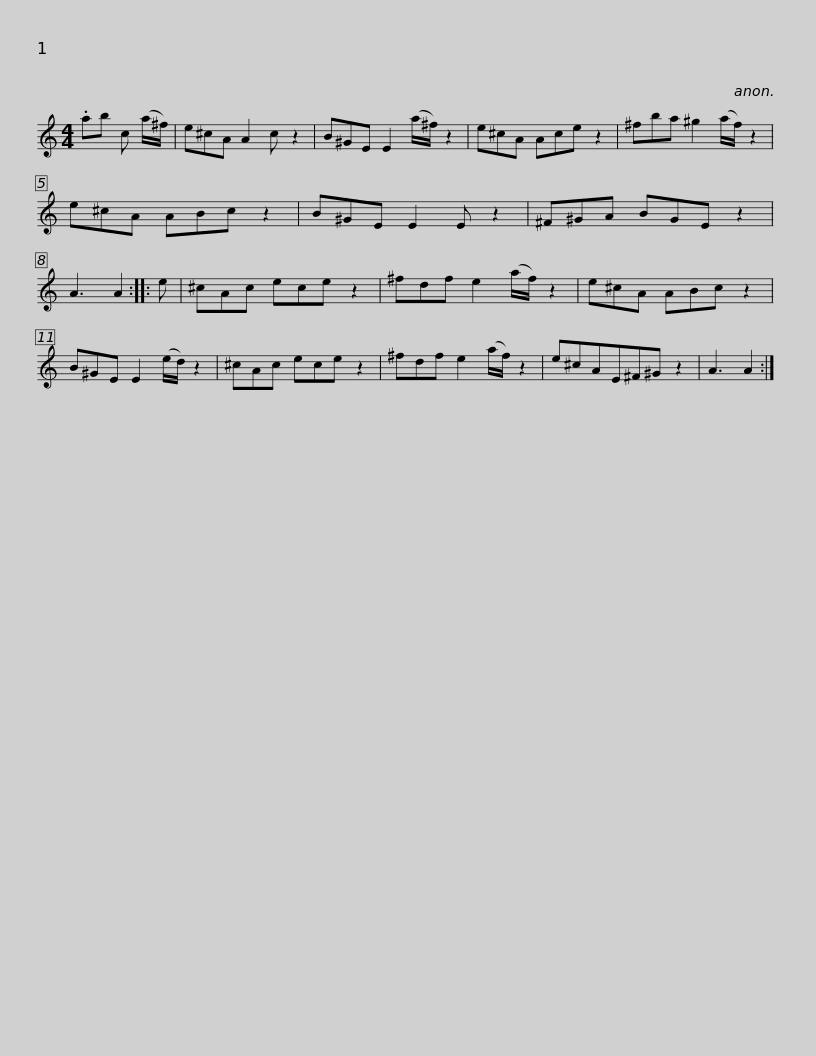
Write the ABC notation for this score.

X:1
L:1/8
M:4/4
I:linebreak $
K:C
V:1 treble
V:1
 .ab c (a/^f/) | e^cA A2 c z2 | B^GE E2 (a/^f/) z2 | e^cA Ace z2 | ^fba ^g2 (a/f/) z2 | %5
 e^cA ABc z2 |$ B^GE E2 E z2 | ^F^GA BGE z2 | A3 A2 :: e | %10
 ^cAc ece z2 | ^fdf e2 (a/f/) z2 | e^cA ABc z2 |$ B^GE E2 (e/d/) z2 | ^cAc ece z2 | %15
 ^fdf e2 (a/f/) z2 | e^cAE^F^G z2 | A3 A2 :| %18
